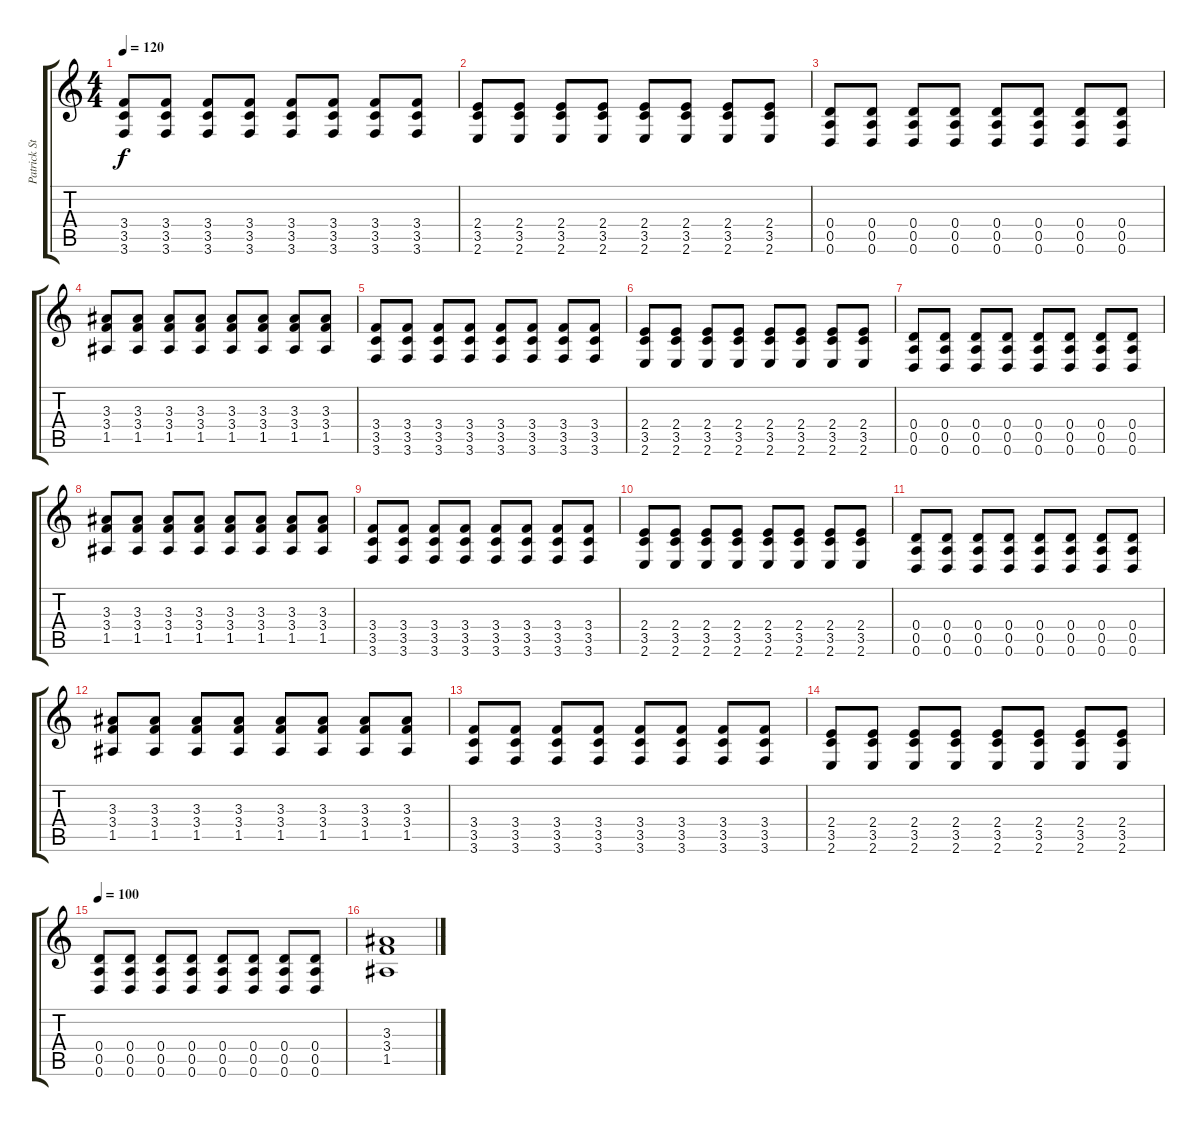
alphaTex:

\track ("Patrick Stumph (Rythmn Guitar)" "Patrick St") {instrument overdrivenguitar}
\staff {score tabs}
\tuning (E4 B3 G3 D3 A2 D2) {hide}
\ts (4 4)
\tempo 120
\clef g2
\ks c
(3.4 3.5 3.6).8{dy f} (3.4 3.5 3.6).8 (3.4 3.5 3.6).8 (3.4 3.5 3.6).8 (3.4 3.5 3.6).8 (3.4 3.5 3.6).8 (3.4 3.5 3.6).8 (3.4 3.5 3.6).8 |
(2.4 3.5 2.6).8 (2.4 3.5 2.6).8 (2.4 3.5 2.6).8 (2.4 3.5 2.6).8 (2.4 3.5 2.6).8 (2.4 3.5 2.6).8 (2.4 3.5 2.6).8 (2.4 3.5 2.6).8 |
(0.4 0.5 0.6).8 (0.4 0.5 0.6).8 (0.4 0.5 0.6).8 (0.4 0.5 0.6).8 (0.4 0.5 0.6).8 (0.4 0.5 0.6).8 (0.4 0.5 0.6).8 (0.4 0.5 0.6).8 |
(3.3 3.4 1.5).8 (3.3 3.4 1.5).8 (3.3 3.4 1.5).8 (3.3 3.4 1.5).8 (3.3 3.4 1.5).8 (3.3 3.4 1.5).8 (3.3 3.4 1.5).8 (3.3 3.4 1.5).8 |
(3.4 3.5 3.6).8 (3.4 3.5 3.6).8 (3.4 3.5 3.6).8 (3.4 3.5 3.6).8 (3.4 3.5 3.6).8 (3.4 3.5 3.6).8 (3.4 3.5 3.6).8 (3.4 3.5 3.6).8 |
(2.4 3.5 2.6).8 (2.4 3.5 2.6).8 (2.4 3.5 2.6).8 (2.4 3.5 2.6).8 (2.4 3.5 2.6).8 (2.4 3.5 2.6).8 (2.4 3.5 2.6).8 (2.4 3.5 2.6).8 |
(0.4 0.5 0.6).8 (0.4 0.5 0.6).8 (0.4 0.5 0.6).8 (0.4 0.5 0.6).8 (0.4 0.5 0.6).8 (0.4 0.5 0.6).8 (0.4 0.5 0.6).8 (0.4 0.5 0.6).8 |
(3.3 3.4 1.5).8 (3.3 3.4 1.5).8 (3.3 3.4 1.5).8 (3.3 3.4 1.5).8 (3.3 3.4 1.5).8 (3.3 3.4 1.5).8 (3.3 3.4 1.5).8 (3.3 3.4 1.5).8 |
(3.4 3.5 3.6).8 (3.4 3.5 3.6).8 (3.4 3.5 3.6).8 (3.4 3.5 3.6).8 (3.4 3.5 3.6).8 (3.4 3.5 3.6).8 (3.4 3.5 3.6).8 (3.4 3.5 3.6).8 |
(2.4 3.5 2.6).8 (2.4 3.5 2.6).8 (2.4 3.5 2.6).8 (2.4 3.5 2.6).8 (2.4 3.5 2.6).8 (2.4 3.5 2.6).8 (2.4 3.5 2.6).8 (2.4 3.5 2.6).8 |
(0.4 0.5 0.6).8 (0.4 0.5 0.6).8 (0.4 0.5 0.6).8 (0.4 0.5 0.6).8 (0.4 0.5 0.6).8 (0.4 0.5 0.6).8 (0.4 0.5 0.6).8 (0.4 0.5 0.6).8 |
(3.3 3.4 1.5).8 (3.3 3.4 1.5).8 (3.3 3.4 1.5).8 (3.3 3.4 1.5).8 (3.3 3.4 1.5).8 (3.3 3.4 1.5).8 (3.3 3.4 1.5).8 (3.3 3.4 1.5).8 |
(3.4 3.5 3.6).8 (3.4 3.5 3.6).8 (3.4 3.5 3.6).8 (3.4 3.5 3.6).8 (3.4 3.5 3.6).8 (3.4 3.5 3.6).8 (3.4 3.5 3.6).8 (3.4 3.5 3.6).8 |
(2.4 3.5 2.6).8 (2.4 3.5 2.6).8 (2.4 3.5 2.6).8 (2.4 3.5 2.6).8 (2.4 3.5 2.6).8 (2.4 3.5 2.6).8 (2.4 3.5 2.6).8 (2.4 3.5 2.6).8 |
\tempo 100
(0.4 0.5 0.6).8 (0.4 0.5 0.6).8 (0.4 0.5 0.6).8 (0.4 0.5 0.6).8 (0.4 0.5 0.6).8 (0.4 0.5 0.6).8 (0.4 0.5 0.6).8 (0.4 0.5 0.6).8 |
(3.3 3.4 1.5).1
